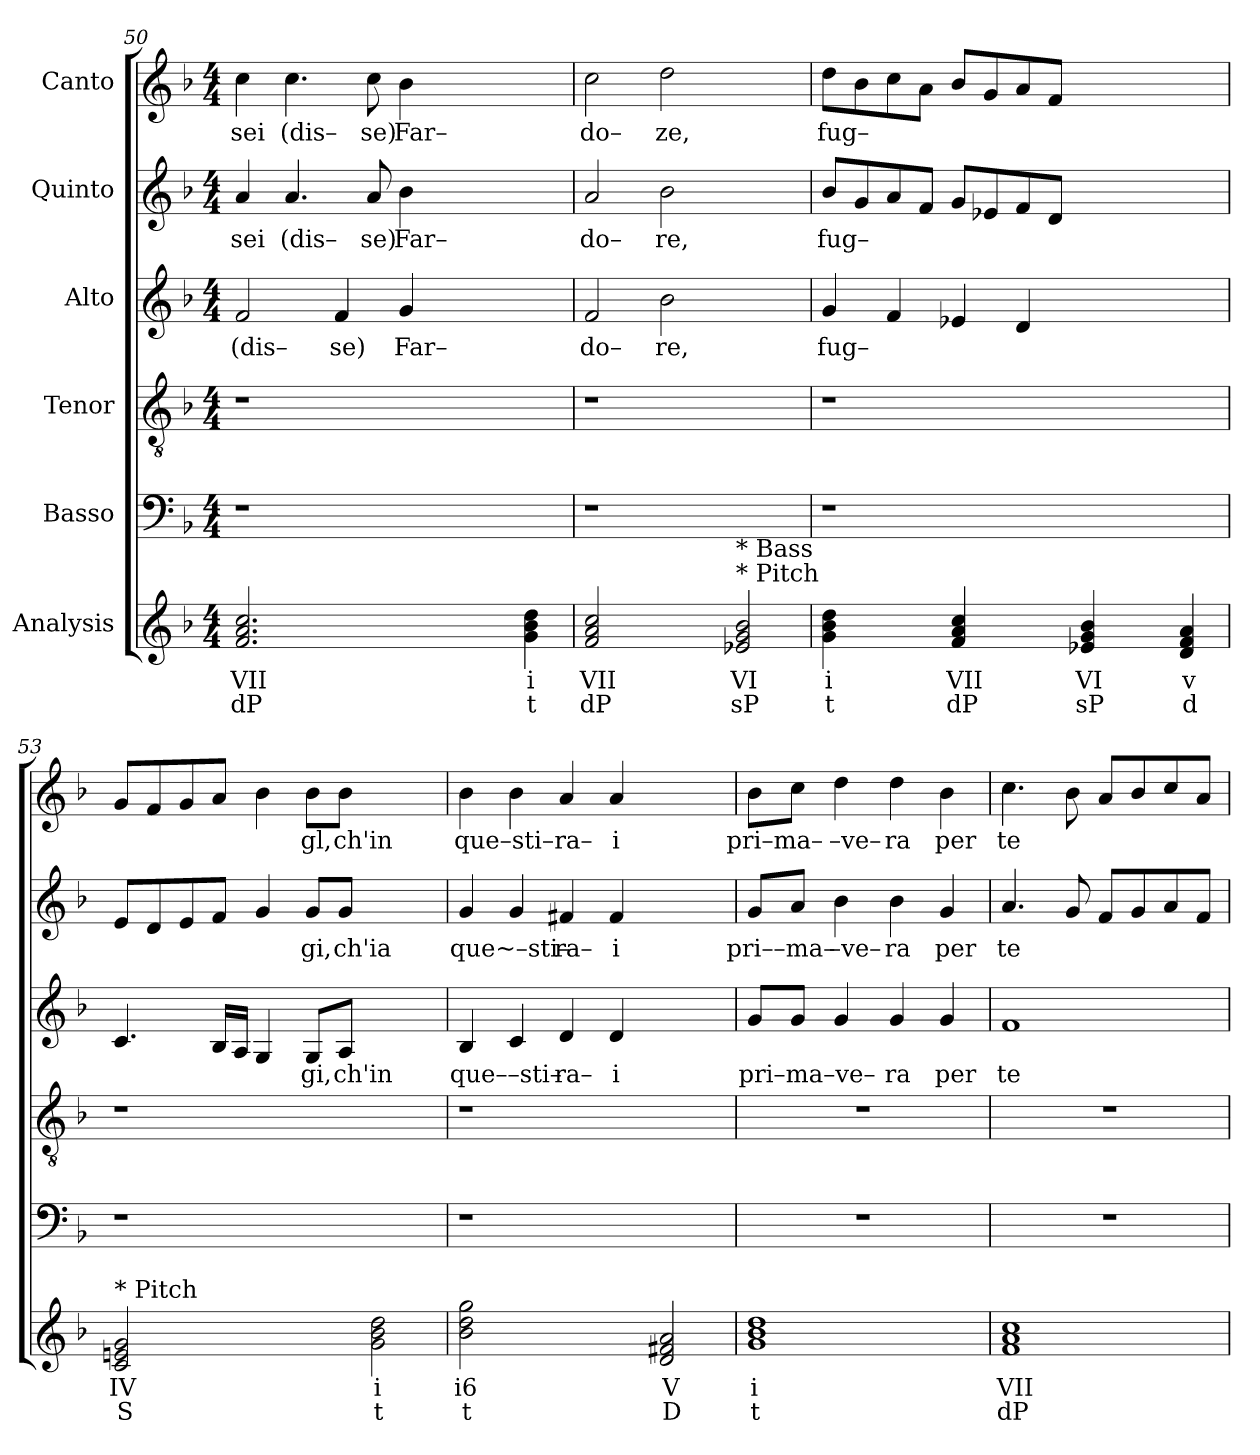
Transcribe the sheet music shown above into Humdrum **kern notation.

**kern	**text	**text	**kern	**kern	**kern	**text	**kern	**text	**kern	**text
*part6	*part6	*part6	*part5	*part4	*part3	*part3	*part2	*part2	*part1	*part1
*staff6	*staff6	*staff6	*staff5	*staff4	*staff3	*staff3	*staff2	*staff2	*staff1	*staff1
*I"Analysis	*	*	*I"Basso	*I"Tenor	*I"Alto	*	*I"Quinto	*	*I"Canto	*
*	*	*	*clefF4	*clefGv2	*clefG2	*	*clefG2	*	*clefG2	*
*k[b-]	*	*	*k[b-]	*k[b-]	*k[b-]	*	*k[b-]	*	*k[b-]	*
*	*	*	*F:	*F:	*F:	*	*F:	*	*F:	*
*M4/4	*	*	*M4/4	*M4/4	*M4/4	*	*M4/4	*	*M4/4	*
=50	=50	=50	=50	=50	=50	=50	=50	=50	=50	=50
!	!	!	!	!	!	!LO:LY:b	!	!	!	!
!	!	!	!	!	!	!	!	!LO:LY:b	!	!
!	!	!	!	!	!	!	!	!	!	!LO:LY:b
2.f 2.a 2.cc	VII	dP	1r	1r	2f/	(dis–	4a/	sei	4cc\	sei
!	!	!	!	!	!	!	!	!LO:LY:b	!	!
!	!	!	!	!	!	!	!	!	!	!LO:LY:b
.	.	.	.	.	.	.	4.a/	(dis–	4.cc\	(dis–
!	!	!	!	!	!	!LO:LY:b	!	!	!	!
.	.	.	.	.	4f/	se)	.	.	.	.
!	!	!	!	!	!	!	!	!LO:LY:b	!	!
!	!	!	!	!	!	!	!	!	!	!LO:LY:b
.	.	.	.	.	.	.	8a/	se)	8cc\	se)
!	!	!	!	!	!	!LO:LY:b	!	!	!	!
!	!	!	!	!	!	!	!	!LO:LY:b	!	!
!	!	!	!	!	!	!	!	!	!	!LO:LY:b
2.ryy	.	.	.	.	4g/	Far–	4b-\	Far–	4b-\	Far–
.	.	.	2.ryy	2.ryy	2.ryy	.	2.ryy	.	2.ryy	.
4g 4b- 4dd	i	t	.	.	.	.	.	.	.	.
=51	=51	=51	=51	=51	=51	=51	=51	=51	=51	=51
!	!	!	!	!	!	!LO:LY:b	!	!	!	!
!	!	!	!	!	!	!	!	!LO:LY:b	!	!
!	!	!	!	!	!	!	!	!	!	!LO:LY:b
2f 2a 2cc	VII	dP	1r	1r	2f/	do–	2a/	do–	2cc\	do–
!	!	!	!	!	!	!LO:LY:b	!	!	!	!
!	!	!	!	!	!	!	!	!LO:LY:b	!	!
!	!	!	!	!	!	!	!	!	!	!LO:LY:b
2ryy	.	.	.	.	2b-\	re,	2b-\	re,	2dd\	ze,
!LO:TX:a:t=* Pitch	!	!	!	!	!	!	!	!	!	!
!LO:TX:a:t=* Bass	!	!	!	!	!	!	!	!	!	!
2e-X 2g 2b-	VI	sP	2ryy	2ryy	2ryy	.	2ryy	.	2ryy	.
=52	=52	=52	=52	=52	=52	=52	=52	=52	=52	=52
!	!	!	!	!	!	!LO:LY:b	!	!	!	!
!	!	!	!	!	!	!	!	!LO:LY:b	!	!
!	!	!	!	!	!	!	!	!	!	!LO:LY:b
4g 4b- 4dd	i	t	1r	1r	4g/	fug–	8b-/L	fug–	8dd\L	fug–
.	.	.	.	.	.	.	8g/	.	8b-\	.
4ryy	.	.	.	.	4f/	.	8a/	.	8cc\	.
.	.	.	.	.	.	.	8f/J	.	8a\J	.
4f 4a 4cc	VII	dP	.	.	4e-X/	.	8g/L	.	8b-/L	.
.	.	.	.	.	.	.	8e-X/	.	8g/	.
4ryy	.	.	.	.	4d/	.	8f/	.	8a/	.
.	.	.	.	.	.	.	8d/J	.	8f/J	.
4e-X 4g 4b-	VI	sP	2.ryy	2.ryy	2.ryy	.	2.ryy	.	2.ryy	.
4ryy	.	.	.	.	.	.	.	.	.	.
4d 4f 4a	v	d	.	.	.	.	.	.	.	.
=53	=53	=53	=53	=53	=53	=53	=53	=53	=53	=53
!LO:TX:a:t=* Pitch	!	!	!	!	!	!	!	!	!	!
2c 2en 2g	IV	S	1r	1r	4.c/	.	8e/L	.	8g/L	.
.	.	.	.	.	.	.	8d/	.	8f/	.
.	.	.	.	.	.	.	8e/	.	8g/	.
.	.	.	.	.	16B-/LL	.	8f/J	.	8a/J	.
.	.	.	.	.	16A/JJ	.	.	.	.	.
2ryy	.	.	.	.	4G/	.	4g/	.	4b-\	.
!	!	!	!	!	!	!LO:LY:b	!	!	!	!
!	!	!	!	!	!	!	!	!LO:LY:b	!	!
!	!	!	!	!	!	!	!	!	!	!LO:LY:b
.	.	.	.	.	8G/L	gi,	8g/L	gi,	8b-\L	gl,
!	!	!	!	!	!	!LO:LY:b	!	!	!	!
!	!	!	!	!	!	!	!	!LO:LY:b	!	!
!	!	!	!	!	!	!	!	!	!	!LO:LY:b
.	.	.	.	.	8A/J	ch'in	8g/J	ch'ia	8b-\J	ch'in
2g 2b- 2dd	i	t	2ryy	2ryy	2ryy	.	2ryy	.	2ryy	.
=54	=54	=54	=54	=54	=54	=54	=54	=54	=54	=54
!	!	!	!	!	!	!LO:LY:b	!	!	!	!
!	!	!	!	!	!	!	!	!LO:LY:b	!	!
!	!	!	!	!	!	!	!	!	!	!LO:LY:b
2b- 2dd 2gg	i6	t	1r	1r	4B-/	que––sti–	4g/	que~–sti–	4b-\	que–sti–
.	.	.	.	.	4c/	.	4g/	.	4b-\	.
!	!	!	!	!	!	!LO:LY:b	!	!	!	!
!	!	!	!	!	!	!	!	!LO:LY:b	!	!
!	!	!	!	!	!	!	!	!	!	!LO:LY:b
2ryy	.	.	.	.	4d/	ra–	4f#X/	ra–	4a/	ra–
!	!	!	!	!	!	!LO:LY:b	!	!	!	!
!	!	!	!	!	!	!	!	!LO:LY:b	!	!
!	!	!	!	!	!	!	!	!	!	!LO:LY:b
.	.	.	.	.	4d/	i	4f#/	i	4a/	i
2d 2f#X 2a	V	D	2ryy	2ryy	2ryy	.	2ryy	.	2ryy	.
=55	=55	=55	=55	=55	=55	=55	=55	=55	=55	=55
!	!	!	!	!	!	!LO:LY:b	!	!	!	!
!	!	!	!	!	!	!	!	!LO:LY:b	!	!
!	!	!	!	!	!	!	!	!	!	!LO:LY:b
1g 1b- 1dd	i	t	1r	1r	8g/L	pri–	8g/L	pri––ma–	8b-\L	pri–ma–
!	!	!	!	!	!	!LO:LY:b	!	!	!	!
.	.	.	.	.	8g/J	ma–ve–	8a/J	.	8cc\J	.
!	!	!	!	!	!	!	!	!LO:LY:b	!	!
!	!	!	!	!	!	!	!	!	!	!LO:LY:b
.	.	.	.	.	4g/	.	4b-\	–ve–	4dd\	–ve–
!	!	!	!	!	!	!LO:LY:b	!	!	!	!
!	!	!	!	!	!	!	!	!LO:LY:b	!	!
!	!	!	!	!	!	!	!	!	!	!LO:LY:b
.	.	.	.	.	4g/	ra	4b-\	ra	4dd\	ra
!	!	!	!	!	!	!LO:LY:b	!	!	!	!
!	!	!	!	!	!	!	!	!LO:LY:b	!	!
!	!	!	!	!	!	!	!	!	!	!LO:LY:b
.	.	.	.	.	4g/	per	4g/	per	4b-\	per
=56	=56	=56	=56	=56	=56	=56	=56	=56	=56	=56
!	!	!	!	!	!	!LO:LY:b	!	!	!	!
!	!	!	!	!	!	!	!	!LO:LY:b	!	!
!	!	!	!	!	!	!	!	!	!	!LO:LY:b
1f 1a 1cc	VII	dP	1r	1r	1f	te	4.a/	te	4.cc\	te
.	.	.	.	.	.	.	8g/	.	8b-\	.
.	.	.	.	.	.	.	8f/L	.	8a/L	.
.	.	.	.	.	.	.	8g/	.	8b-/	.
.	.	.	.	.	.	.	8a/	.	8cc/	.
.	.	.	.	.	.	.	8f/J	.	8a/J	.
=	=	=	=	=	=	=	=	=	=	=
*-	*-	*-	*-	*-	*-	*-	*-	*-	*-	*-
